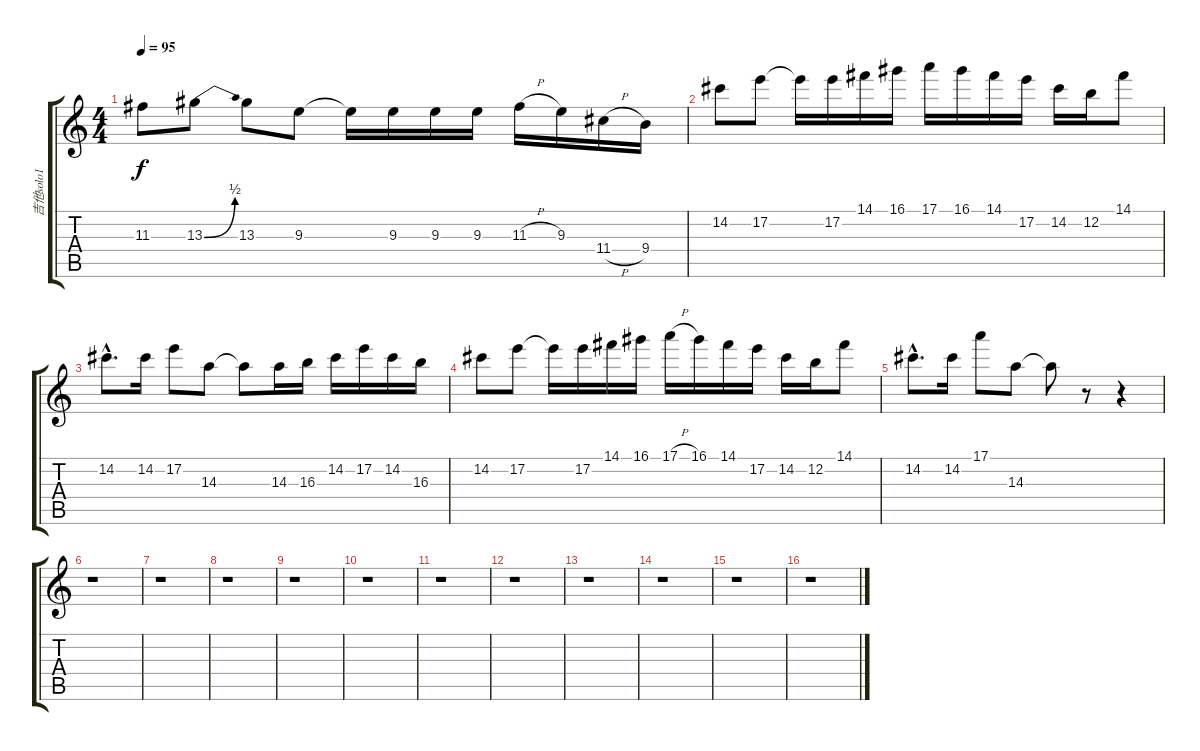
\track ("吉他solo1" "吉他solo1") {instrument electricbasspick}
\staff {score tabs}
\tuning (E4 B3 G3 D3 A2 E2) {hide}
\ts (4 4)
\tempo 95
\clef g2
\ks c
11.3.8{dy f} 13.3{be (bend 0 0 60 2)}.8 13.3.8 9.3.8 9.3{t}.16 9.3.16 9.3.16 9.3.16 11.3{h}.16 9.3.16 11.4{h}.16 9.4.16 |
14.2.8 17.2.8 17.2{t}.16 17.2.16 14.1.16 16.1.16 17.1.16 16.1.16 14.1.16 17.2.16 14.2.16 12.2.16 14.1.8 |
14.2{hac}.8{d} 14.2.16 17.2.8 14.3.8 14.3{t}.8 14.3.16 16.3.16 14.2.16 17.2.16 14.2.16 16.3.16 |
14.2.8 17.2.8 17.2{t}.16 17.2.16 14.1.16 16.1.16 17.1{h}.16 16.1.16 14.1.16 17.2.16 14.2.16 12.2.16 14.1.8 |
14.2{hac}.8{d} 14.2.16 17.1.8 14.3.8 14.3{t}.8 r.8 r.4 |
r.1 |
r.1 |
r.1 |
r.1 |
r.1 |
r.1 |
r.1 |
r.1 |
r.1 |
r.1 |
r.1
